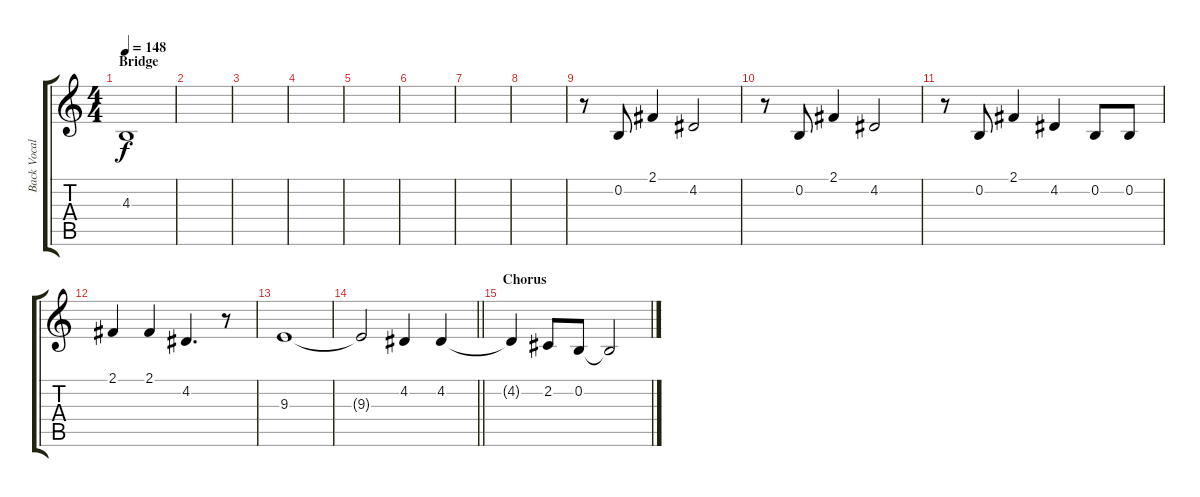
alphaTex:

\track ("Back Vocals" "Back Vocal") {instrument tenorsax}
\staff {score tabs}
\tuning (E4 B3 G3 D3 A2 E2) {hide}
\ts (4 4)
\section ("" "Bridge")
\tempo 148
\clef g2
\ks c
4.3{t}.1{dy f} |
|
|
|
|
|
|
|
r.8 0.2.8 2.1.4 4.2.2 |
r.8 0.2.8 2.1.4 4.2.2 |
r.8 0.2.8 2.1.4 4.2.4 0.2.8 0.2.8 |
2.1.4 2.1.4 4.2.4{d} r.8 |
9.3.1 |
\barLineRight lightlight
9.3{t}.2 4.2.4 4.2.4 |
\section ("" "Chorus")
4.2{t}.4 2.2.8 0.2.8 0.2{t}.2
